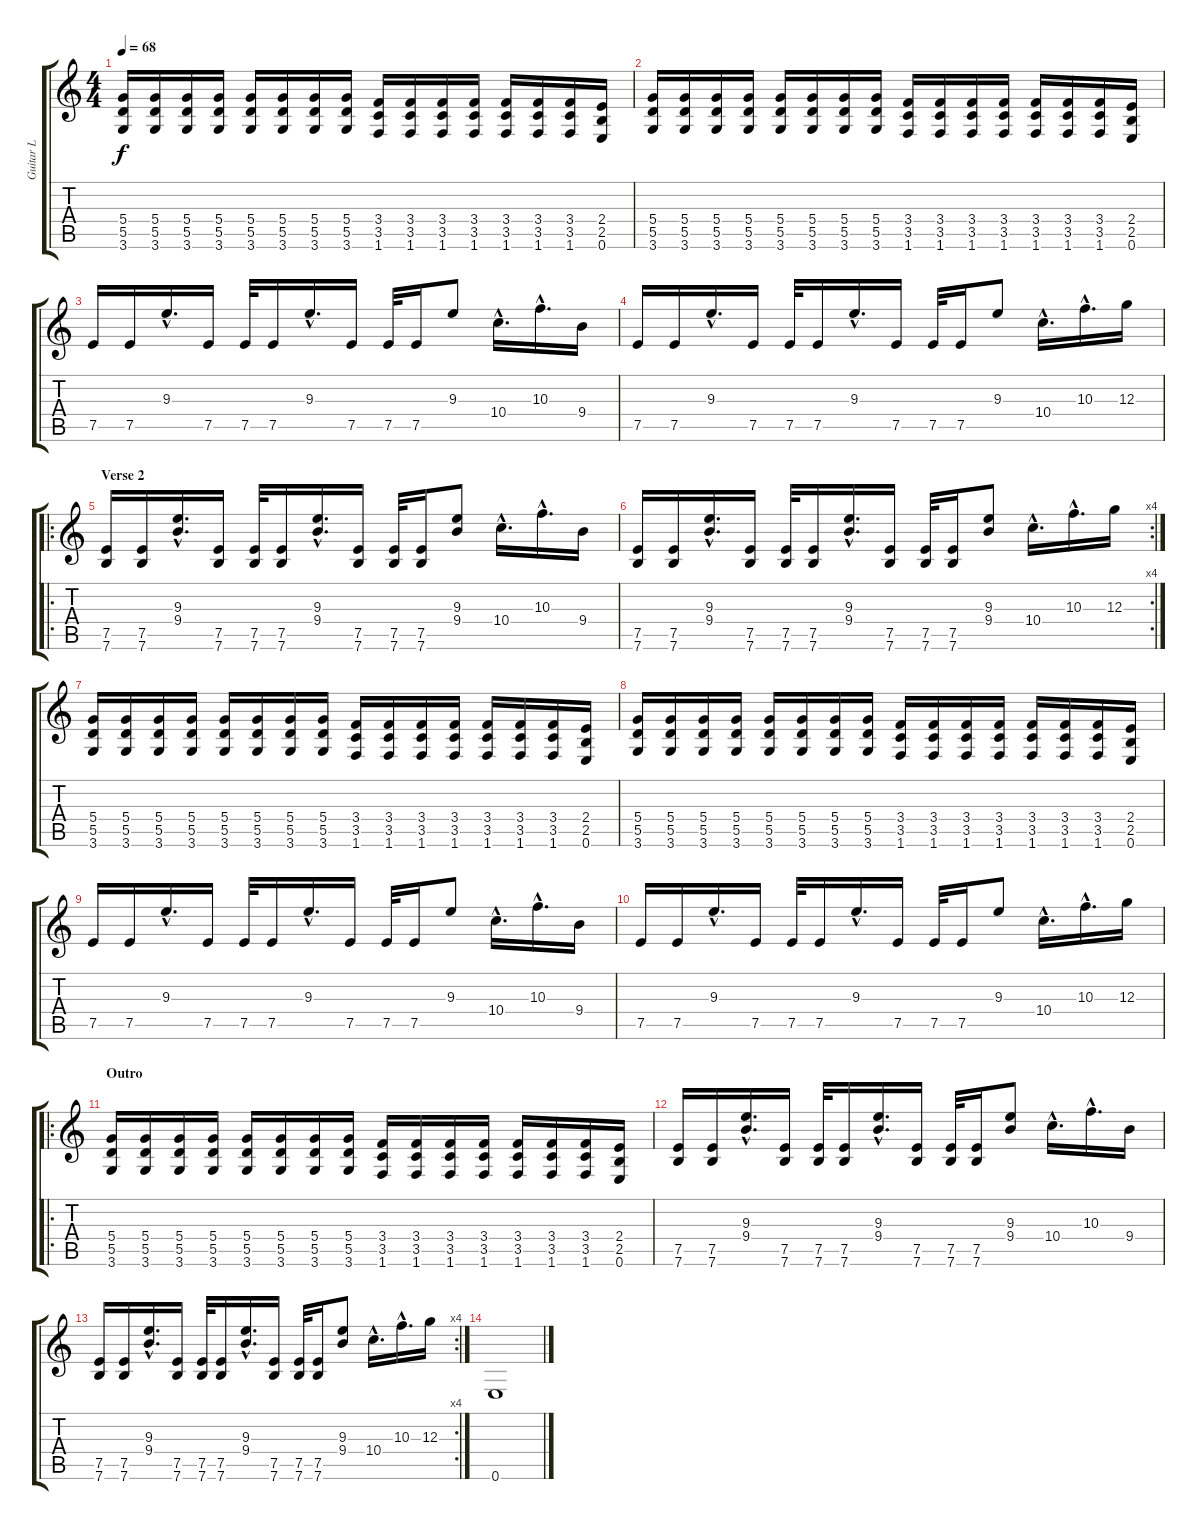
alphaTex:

\track ("Guitar L" "Guitar L") {instrument distortionguitar}
\staff {score tabs}
\tuning (E4 B3 G3 D3 A2 E2) {hide}
\ts (4 4)
\tempo 68
\clef g2
\ks c
(5.4 5.5 3.6).16{dy f} (5.4 5.5 3.6).16 (5.4 5.5 3.6).16 (5.4 5.5 3.6).16 (5.4 5.5 3.6).16 (5.4 5.5 3.6).16 (5.4 5.5 3.6).16 (5.4 5.5 3.6).16 (3.4 3.5 1.6).16 (3.4 3.5 1.6).16 (3.4 3.5 1.6).16 (3.4 3.5 1.6).16 (3.4 3.5 1.6).16 (3.4 3.5 1.6).16 (3.4 3.5 1.6).16 (2.4 2.5 0.6).16 |
(5.4 5.5 3.6).16 (5.4 5.5 3.6).16 (5.4 5.5 3.6).16 (5.4 5.5 3.6).16 (5.4 5.5 3.6).16 (5.4 5.5 3.6).16 (5.4 5.5 3.6).16 (5.4 5.5 3.6).16 (3.4 3.5 1.6).16 (3.4 3.5 1.6).16 (3.4 3.5 1.6).16 (3.4 3.5 1.6).16 (3.4 3.5 1.6).16 (3.4 3.5 1.6).16 (3.4 3.5 1.6).16 (2.4 2.5 0.6).16 |
7.5.16 7.5.16 9.3{hac}.16{d} 7.5.16 7.5.32 7.5.16 9.3{hac}.16{d} 7.5.16 7.5.32 7.5.16 9.3.8 10.4{hac}.16{d} 10.3{hac}.16{d} 9.4.16 |
7.5.16 7.5.16 9.3{hac}.16{d} 7.5.16 7.5.32 7.5.16 9.3{hac}.16{d} 7.5.16 7.5.32 7.5.16 9.3.8 10.4{hac}.16{d} 10.3{hac}.16{d} 12.3.16 |
\ro
\section ("" "Verse 2")
(7.5 7.6).16 (7.5 7.6).16 (9.3{hac} 9.4{hac}).16{d} (7.5 7.6).16 (7.5 7.6).32 (7.5 7.6).16 (9.3{hac} 9.4{hac}).16{d} (7.5 7.6).16 (7.5 7.6).32 (7.5 7.6).16 (9.3 9.4).8 10.4{hac}.16{d} 10.3{hac}.16{d} 9.4.16 |
\rc 4
(7.5 7.6).16 (7.5 7.6).16 (9.3{hac} 9.4{hac}).16{d} (7.5 7.6).16 (7.5 7.6).32 (7.5 7.6).16 (9.3{hac} 9.4{hac}).16{d} (7.5 7.6).16 (7.5 7.6).32 (7.5 7.6).16 (9.3 9.4).8 10.4{hac}.16{d} 10.3{hac}.16{d} 12.3.16 |
(5.4 5.5 3.6).16 (5.4 5.5 3.6).16 (5.4 5.5 3.6).16 (5.4 5.5 3.6).16 (5.4 5.5 3.6).16 (5.4 5.5 3.6).16 (5.4 5.5 3.6).16 (5.4 5.5 3.6).16 (3.4 3.5 1.6).16 (3.4 3.5 1.6).16 (3.4 3.5 1.6).16 (3.4 3.5 1.6).16 (3.4 3.5 1.6).16 (3.4 3.5 1.6).16 (3.4 3.5 1.6).16 (2.4 2.5 0.6).16 |
(5.4 5.5 3.6).16 (5.4 5.5 3.6).16 (5.4 5.5 3.6).16 (5.4 5.5 3.6).16 (5.4 5.5 3.6).16 (5.4 5.5 3.6).16 (5.4 5.5 3.6).16 (5.4 5.5 3.6).16 (3.4 3.5 1.6).16 (3.4 3.5 1.6).16 (3.4 3.5 1.6).16 (3.4 3.5 1.6).16 (3.4 3.5 1.6).16 (3.4 3.5 1.6).16 (3.4 3.5 1.6).16 (2.4 2.5 0.6).16 |
7.5.16 7.5.16 9.3{hac}.16{d} 7.5.16 7.5.32 7.5.16 9.3{hac}.16{d} 7.5.16 7.5.32 7.5.16 9.3.8 10.4{hac}.16{d} 10.3{hac}.16{d} 9.4.16 |
7.5.16 7.5.16 9.3{hac}.16{d} 7.5.16 7.5.32 7.5.16 9.3{hac}.16{d} 7.5.16 7.5.32 7.5.16 9.3.8 10.4{hac}.16{d} 10.3{hac}.16{d} 12.3.16 |
\ro
\section ("" "Outro")
(5.4 5.5 3.6).16 (5.4 5.5 3.6).16 (5.4 5.5 3.6).16 (5.4 5.5 3.6).16 (5.4 5.5 3.6).16 (5.4 5.5 3.6).16 (5.4 5.5 3.6).16 (5.4 5.5 3.6).16 (3.4 3.5 1.6).16 (3.4 3.5 1.6).16 (3.4 3.5 1.6).16 (3.4 3.5 1.6).16 (3.4 3.5 1.6).16 (3.4 3.5 1.6).16 (3.4 3.5 1.6).16 (2.4 2.5 0.6).16 |
(7.5 7.6).16 (7.5 7.6).16 (9.3{hac} 9.4{hac}).16{d} (7.5 7.6).16 (7.5 7.6).32 (7.5 7.6).16 (9.3{hac} 9.4{hac}).16{d} (7.5 7.6).16 (7.5 7.6).32 (7.5 7.6).16 (9.3 9.4).8 10.4{hac}.16{d} 10.3{hac}.16{d} 9.4.16 |
\rc 4
(7.5 7.6).16 (7.5 7.6).16 (9.3{hac} 9.4{hac}).16{d} (7.5 7.6).16 (7.5 7.6).32 (7.5 7.6).16 (9.3{hac} 9.4{hac}).16{d} (7.5 7.6).16 (7.5 7.6).32 (7.5 7.6).16 (9.3 9.4).8 10.4{hac}.16{d} 10.3{hac}.16{d} 12.3.16 |
0.6.1{volume 0}
